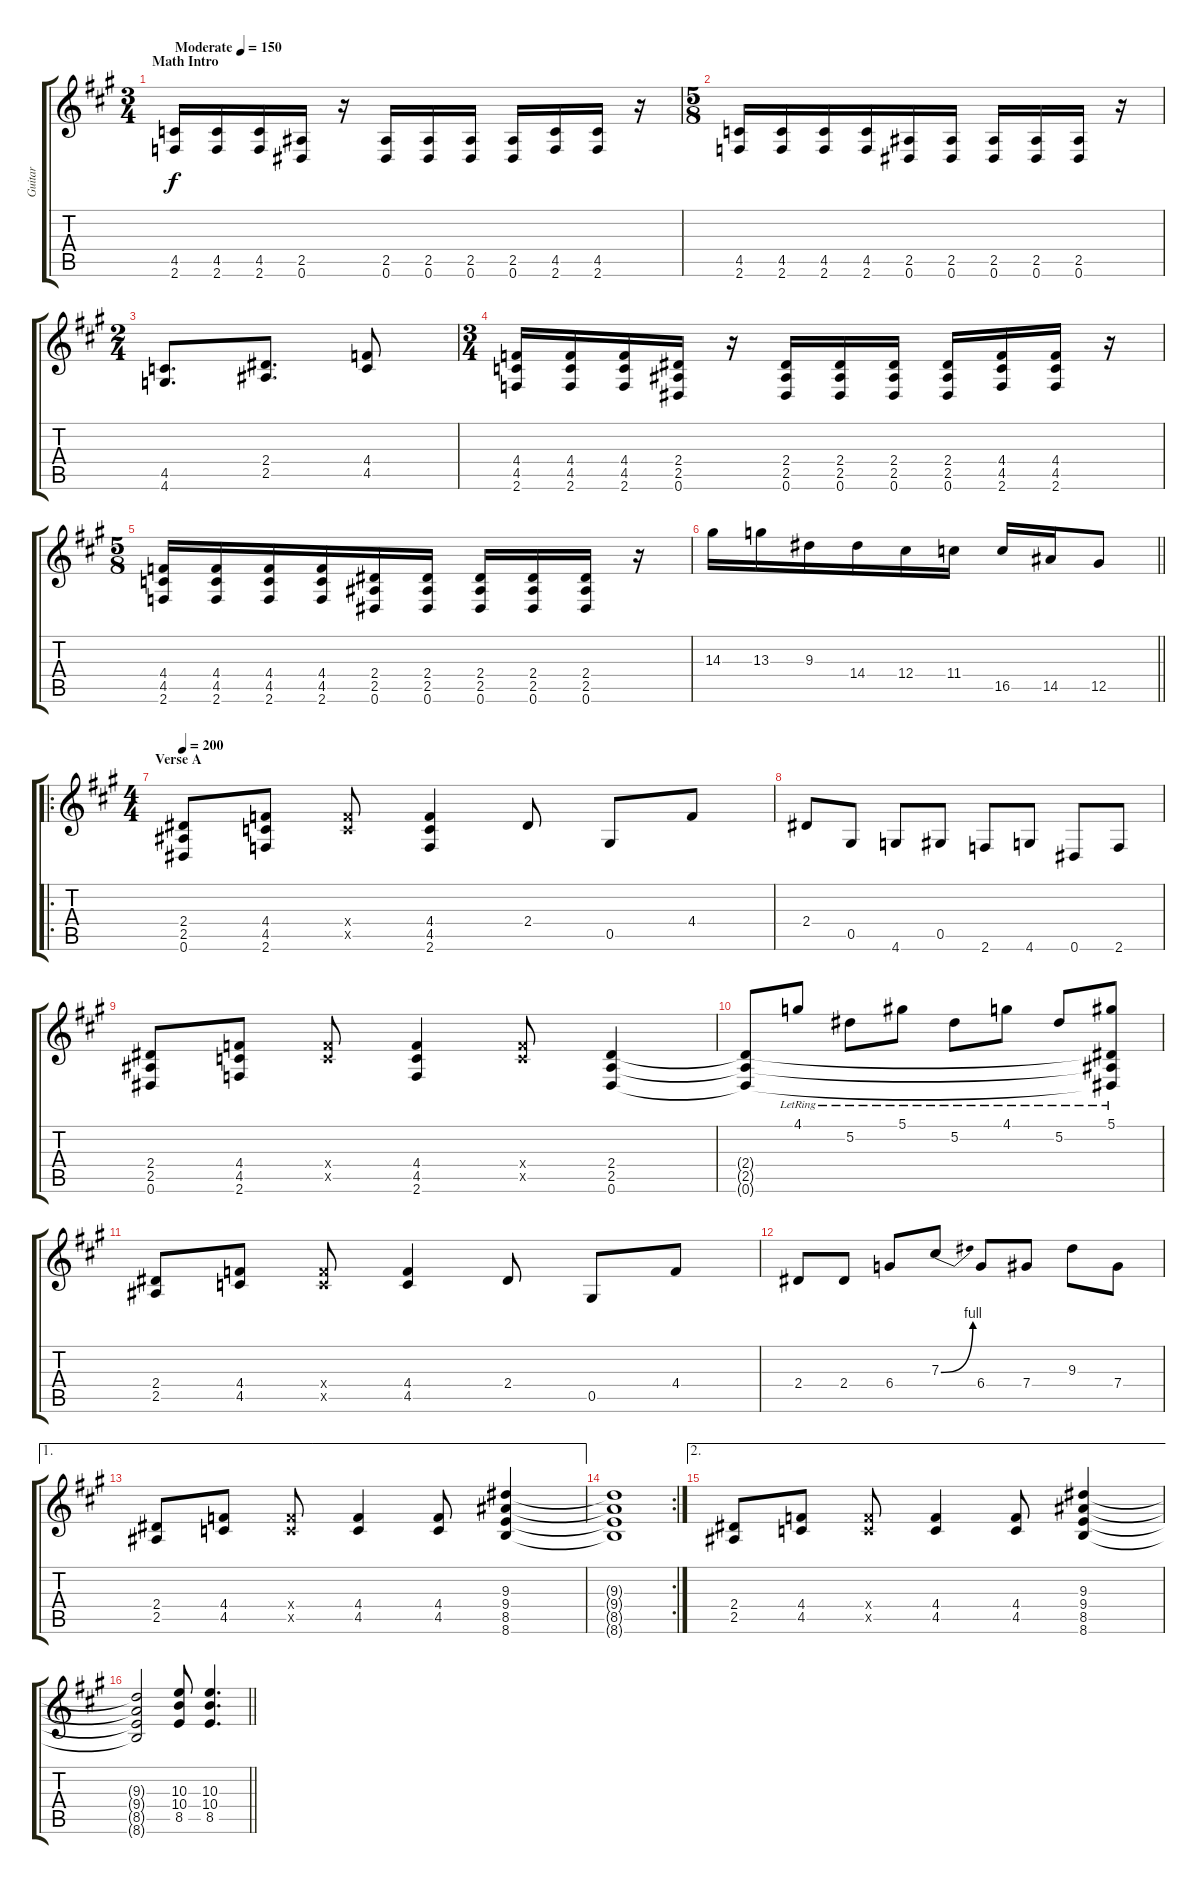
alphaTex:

\track ("Guitar" "Guitar") {instrument distortionguitar}
\staff {score tabs}
\tuning (Eb4 Bb3 Gb3 Db3 Ab2 Eb2) {hide}
\ts (3 4)
\section ("" "Math Intro")
\tempo (150 "Moderate")
\clef g2
\ks f#minor
(4.5 2.6).16{dy f instrument distortionguitar} (4.5 2.6).16 (4.5 2.6).16 (2.5 0.6).16 r.16 (2.5 0.6).16 (2.5 0.6).16 (2.5 0.6).16 (2.5 0.6).16 (4.5 2.6).16 (4.5 2.6).16 r.16 |
\ts (5 8)
(4.5 2.6).16 (4.5 2.6).16 (4.5 2.6).16 (4.5 2.6).16 (2.5 0.6).16 (2.5 0.6).16 (2.5 0.6).16 (2.5 0.6).16 (2.5 0.6).16 r.16 |
\ts (2 4)
(4.5 4.6).8{d} (2.4 2.5).8{d} (4.4 4.5).8 |
\ts (3 4)
(4.4 4.5 2.6).16 (4.4 4.5 2.6).16 (4.4 4.5 2.6).16 (2.4 2.5 0.6).16 r.16 (2.4 2.5 0.6).16 (2.4 2.5 0.6).16 (2.4 2.5 0.6).16 (2.4 2.5 0.6).16 (4.4 4.5 2.6).16 (4.4 4.5 2.6).16 r.16 |
\ts (5 8)
(4.4 4.5 2.6).16 (4.4 4.5 2.6).16 (4.4 4.5 2.6).16 (4.4 4.5 2.6).16 (2.4 2.5 0.6).16 (2.4 2.5 0.6).16 (2.4 2.5 0.6).16 (2.4 2.5 0.6).16 (2.4 2.5 0.6).16 r.16 |
\barLineRight lightlight
14.3.16 13.3.16 9.3.16 14.4.16 12.4.16 11.4.16 16.5.16 14.5.16 12.5.8 |
\ro
\ts (4 4)
\section ("" "Verse A")
\tempo 200
(2.4 2.5 0.6).8 (4.4 4.5 2.6).8 (4.4{x} 4.5{x}).8 (4.4 4.5 2.6).4 2.4.8 0.5.8 4.4.8 |
2.4.8 0.5.8 4.6.8 0.5.8 2.6.8 4.6.8 0.6.8 2.6.8 |
(2.4 2.5 0.6).8 (4.4 4.5 2.6).8 (4.4{x} 4.5{x}).8 (4.4 4.5 2.6).4 (4.4{x} 4.5{x}).8 (2.4 2.5 0.6).4 |
(2.4{t} 2.5{t} 0.6{t}).8 4.1{lr}.8 5.2{lr}.8 5.1{lr}.8 5.2{lr}.8 4.1{lr}.8 5.2{lr}.8 (5.1{lr} 2.4{t} 2.5{t} 0.6{t}).8 |
(2.4 2.5).8 (4.4 4.5).8 (4.4{x} 4.5{x}).8 (4.4 4.5).4 2.4.8 0.5.8 4.4.8 |
2.4.8 2.4.8 6.4.8 7.3{be (bend 0 0 60 4)}.8 6.4.8 7.4.8 9.3.8 7.4.8 |
\ae 1
(2.4 2.5).8 (4.4 4.5).8 (4.4{x} 4.5{x}).8 (4.4 4.5).4 (4.4 4.5).8 (9.3 9.4 8.5 8.6).4 |
\rc 2
(9.3{t} 9.4{t} 8.5{t} 8.6{t}).1 |
\ae 2
(2.4 2.5).8 (4.4 4.5).8 (4.4{x} 4.5{x}).8 (4.4 4.5).4 (4.4 4.5).8 (9.3 9.4 8.5 8.6).4 |
\barLineRight lightlight
(9.3{t} 9.4{t} 8.5{t} 8.6{t}).2 (10.3 10.4 8.5).8 (10.3 10.4 8.5).4{d}
